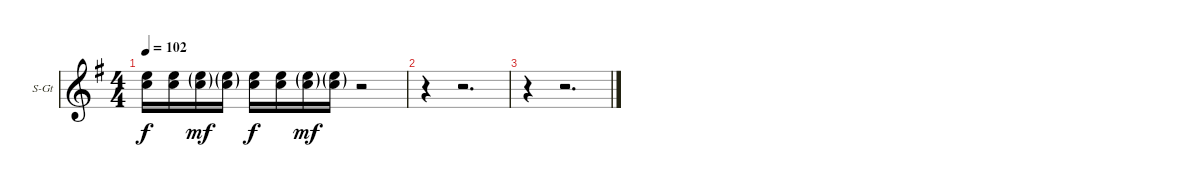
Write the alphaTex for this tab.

\bracketExtendMode groupsimilarinstruments
\firstSystemTrackNameOrientation horizontal
\otherSystemsTrackNameOrientation horizontal
\track ("Keyboard" "S-Gt") {instrument lead2sawtooth}
\staff {score}
\tuning (E4 B3 G3 D3 A2 E2)
\displaytranspose 12
\ts (4 4)
\tempo 102
\clef g2
\ks g
(9.3 10.4).16{dy f} (9.3 10.4).16 (9.3{g} 10.4{g}).16{dy mf} (9.3{g} 10.4{g}).16 (9.3 10.4).16{dy f} (9.3 10.4).16 (9.3{g} 10.4{g}).16{dy mf} (9.3{g} 10.4{g}).16 r.2 |
r.4 r.2{d} |
r.4 r.2{d}
